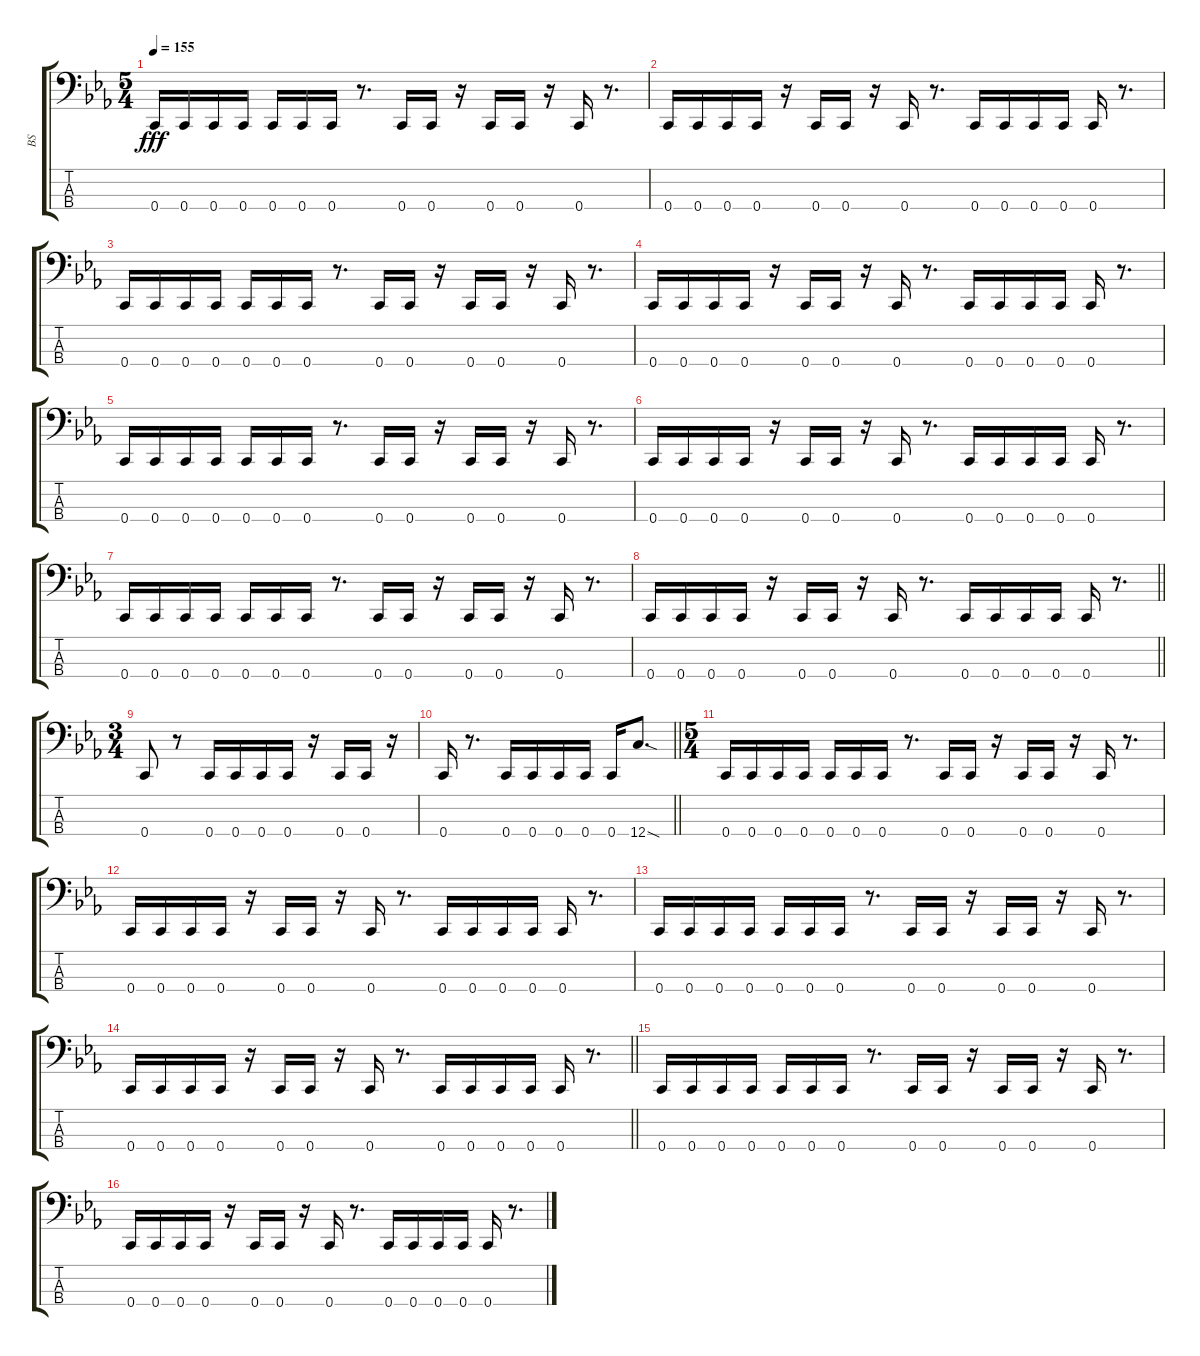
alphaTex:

\track ("BS" "BS") {instrument electricbasspick}
\staff {score tabs}
\tuning (F2 C2 G1 C1) {hide}
\ts (5 4)
\section ("" "")
\tempo 155
\clef f4
\ks cminor
0.4.16{dy fff} 0.4.16 0.4.16 0.4.16 0.4.16 0.4.16 0.4.16 r.8{d} 0.4.16 0.4.16 r.16 0.4.16 0.4.16 r.16 0.4.16 r.8{d} |
0.4.16 0.4.16 0.4.16 0.4.16 r.16 0.4.16 0.4.16 r.16 0.4.16 r.8{d} 0.4.16 0.4.16 0.4.16 0.4.16 0.4.16 r.8{d} |
0.4.16 0.4.16 0.4.16 0.4.16 0.4.16 0.4.16 0.4.16 r.8{d} 0.4.16 0.4.16 r.16 0.4.16 0.4.16 r.16 0.4.16 r.8{d} |
0.4.16 0.4.16 0.4.16 0.4.16 r.16 0.4.16 0.4.16 r.16 0.4.16 r.8{d} 0.4.16 0.4.16 0.4.16 0.4.16 0.4.16 r.8{d} |
0.4.16 0.4.16 0.4.16 0.4.16 0.4.16 0.4.16 0.4.16 r.8{d} 0.4.16 0.4.16 r.16 0.4.16 0.4.16 r.16 0.4.16 r.8{d} |
0.4.16 0.4.16 0.4.16 0.4.16 r.16 0.4.16 0.4.16 r.16 0.4.16 r.8{d} 0.4.16 0.4.16 0.4.16 0.4.16 0.4.16 r.8{d} |
0.4.16 0.4.16 0.4.16 0.4.16 0.4.16 0.4.16 0.4.16 r.8{d} 0.4.16 0.4.16 r.16 0.4.16 0.4.16 r.16 0.4.16 r.8{d} |
\barLineRight lightlight
0.4.16 0.4.16 0.4.16 0.4.16 r.16 0.4.16 0.4.16 r.16 0.4.16 r.8{d} 0.4.16 0.4.16 0.4.16 0.4.16 0.4.16 r.8{d} |
\ts (3 4)
\section ("" "")
0.4.8 r.8 0.4.16 0.4.16 0.4.16 0.4.16 r.16 0.4.16 0.4.16 r.16 |
\barLineRight lightlight
0.4.16 r.8{d} 0.4.16 0.4.16 0.4.16 0.4.16 0.4.16 12.4{sod}.8{d} |
\ts (5 4)
\section ("" "")
0.4.16 0.4.16 0.4.16 0.4.16 0.4.16 0.4.16 0.4.16 r.8{d} 0.4.16 0.4.16 r.16 0.4.16 0.4.16 r.16 0.4.16 r.8{d} |
0.4.16 0.4.16 0.4.16 0.4.16 r.16 0.4.16 0.4.16 r.16 0.4.16 r.8{d} 0.4.16 0.4.16 0.4.16 0.4.16 0.4.16 r.8{d} |
0.4.16 0.4.16 0.4.16 0.4.16 0.4.16 0.4.16 0.4.16 r.8{d} 0.4.16 0.4.16 r.16 0.4.16 0.4.16 r.16 0.4.16 r.8{d} |
\barLineRight lightlight
0.4.16 0.4.16 0.4.16 0.4.16 r.16 0.4.16 0.4.16 r.16 0.4.16 r.8{d} 0.4.16 0.4.16 0.4.16 0.4.16 0.4.16 r.8{d} |
\section ("" "")
0.4.16 0.4.16 0.4.16 0.4.16 0.4.16 0.4.16 0.4.16 r.8{d} 0.4.16 0.4.16 r.16 0.4.16 0.4.16 r.16 0.4.16 r.8{d} |
0.4.16 0.4.16 0.4.16 0.4.16 r.16 0.4.16 0.4.16 r.16 0.4.16 r.8{d} 0.4.16 0.4.16 0.4.16 0.4.16 0.4.16 r.8{d}
